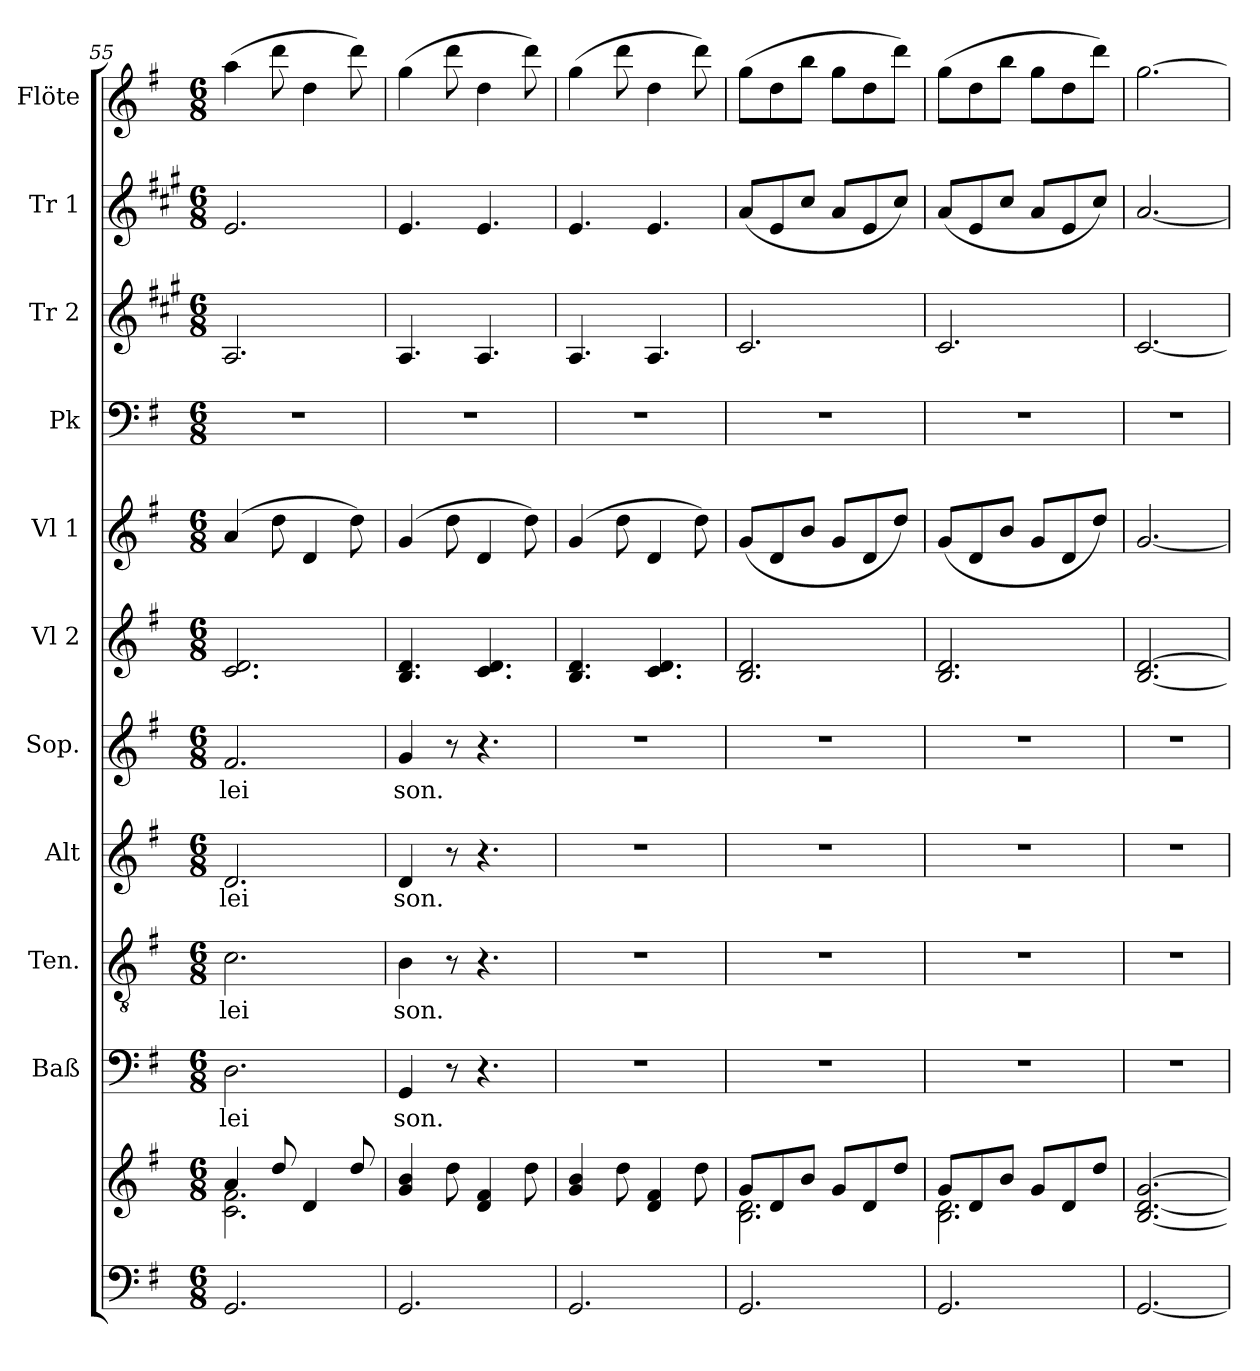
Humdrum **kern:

**kern	**kern	**kern	**text	**kern	**text	**kern	**text	**kern	**text	**kern	**kern	**kern	**kern	**kern	**kern
*part11	*part11	*part10	*part10	*part9	*part9	*part8	*part8	*part7	*part7	*part6	*part5	*part4	*part3	*part2	*part1
*staff12	*staff11	*staff10	*staff10	*staff9	*staff9	*staff8	*staff8	*staff7	*staff7	*staff6	*staff5	*staff4	*staff3	*staff2	*staff1
*	*	*I"Baß	*	*I"Ten.	*	*I"Alt	*	*I"Sop.	*	*I"Vl 2	*I"Vl 1	*I"Pk	*I"Tr 2	*I"Tr 1	*I"Flöte
*	*	*	*	*	*	*	*	*	*	*	*	*	*	*	*I'Fl
*clefF4	*clefG2	*clefF4	*	*clefGv2	*	*clefG2	*	*clefG2	*	*clefG2	*clefG2	*clefF4	*clefG2	*clefG2	*clefG2
*	*	*	*	*	*	*	*	*	*	*	*	*	*ITrd1c2	*ITrd1c2	*
*k[f#]	*k[f#]	*k[f#]	*	*k[f#]	*	*k[f#]	*	*k[f#]	*	*k[f#]	*k[f#]	*k[f#]	*k[f#]	*k[f#]	*k[f#]
*G:	*G:	*G:	*	*G:	*	*G:	*	*G:	*	*G:	*G:	*G:	*G:	*G:	*G:
*M6/8	*M6/8	*M6/8	*	*M6/8	*	*M6/8	*	*M6/8	*	*M6/8	*M6/8	*M6/8	*M6/8	*M6/8	*M6/8
=55	=55	=55	=55	=55	=55	=55	=55	=55	=55	=55	=55	=55	=55	=55	=55
*	*^	*	*	*	*	*	*	*	*	*	*	*	*	*	*
!	!	!	!	!LO:LY:b	!	!LO:LY:b	!	!LO:LY:b	!	!LO:LY:b	!	!	!	!	!	!
2.GG/	4a/	2.c\ 2.f#\	2.D\	-lei	2.c\	-lei	2.d/	-lei	2.f#/	-lei	2.c/ 2.d/	(4a/	2.r	2.G/	2.d/	(>4aa\
.	8dd/	.	.	.	.	.	.	.	.	.	.	8dd\	.	.	.	8ddd\
.	4d/	.	.	.	.	.	.	.	.	.	.	4d/	.	.	.	4dd\
.	8dd/	.	.	.	.	.	.	.	.	.	.	8dd\)	.	.	.	8ddd\)
*	*v	*v	*	*	*	*	*	*	*	*	*	*	*	*	*	*
!!LO:PB:g=z
=56	=56	=56	=56	=56	=56	=56	=56	=56	=56	=56	=56	=56	=56	=56	=56
!	!	!	!LO:LY:b	!	!LO:LY:b	!	!LO:LY:b	!	!LO:LY:b	!	!	!	!	!	!
2.GG/	4g/ 4b/	4GG/	son.	4B\	son.	4d/	son.	4g/	son.	4.B/ 4.d/	(4g/	2.r	4.G/	4.d/	(>4gg\
.	8dd\	8r	.	8r	.	8r	.	8r	.	.	8dd\	.	.	.	8ddd\
.	4d/ 4f#/	4.r	.	4.r	.	4.r	.	4.r	.	4.c/ 4.d/	4d/	.	4.G/	4.d/	4dd\
.	8dd\	.	.	.	.	.	.	.	.	.	8dd\)	.	.	.	8ddd\)
=57	=57	=57	=57	=57	=57	=57	=57	=57	=57	=57	=57	=57	=57	=57	=57
2.GG/	4g/ 4b/	2.r	.	2.r	.	2.r	.	2.r	.	4.B/ 4.d/	(4g/	2.r	4.G/	4.d/	(>4gg\
.	8dd\	.	.	.	.	.	.	.	.	.	8dd\	.	.	.	8ddd\
.	4d/ 4f#/	.	.	.	.	.	.	.	.	4.c/ 4.d/	4d/	.	4.G/	4.d/	4dd\
.	8dd\	.	.	.	.	.	.	.	.	.	8dd\)	.	.	.	8ddd\)
=58	=58	=58	=58	=58	=58	=58	=58	=58	=58	=58	=58	=58	=58	=58	=58
*	*^	*	*	*	*	*	*	*	*	*	*	*	*	*	*
2.GG/	8g/L	2.B\ 2.d\	2.r	.	2.r	.	2.r	.	2.r	.	2.B/ 2.d/	(<8g/L	2.r	2.B/	(<8g/L	(>8gg\L
.	8d/	.	.	.	.	.	.	.	.	.	.	8d/	.	.	8d/	8dd\
.	8b/J	.	.	.	.	.	.	.	.	.	.	8b/J	.	.	8b/J	8bb\J
.	8g/L	.	.	.	.	.	.	.	.	.	.	8g/L	.	.	8g/L	8gg\L
.	8d/	.	.	.	.	.	.	.	.	.	.	8d/	.	.	8d/	8dd\
.	8dd/J	.	.	.	.	.	.	.	.	.	.	8dd/J)	.	.	8b/J)	8ddd\J)
=59	=59	=59	=59	=59	=59	=59	=59	=59	=59	=59	=59	=59	=59	=59	=59	=59
2.GG/	8g/L	2.B\ 2.d\	2.r	.	2.r	.	2.r	.	2.r	.	2.B/ 2.d/	(<8g/L	2.r	2.B/	(<8g/L	(>8gg\L
.	8d/	.	.	.	.	.	.	.	.	.	.	8d/	.	.	8d/	8dd\
.	8b/J	.	.	.	.	.	.	.	.	.	.	8b/J	.	.	8b/J	8bb\J
.	8g/L	.	.	.	.	.	.	.	.	.	.	8g/L	.	.	8g/L	8gg\L
.	8d/	.	.	.	.	.	.	.	.	.	.	8d/	.	.	8d/	8dd\
.	8dd/J	.	.	.	.	.	.	.	.	.	.	8dd/J)	.	.	8b/J)	8ddd\J)
*	*v	*v	*	*	*	*	*	*	*	*	*	*	*	*	*	*
=60	=60	=60	=60	=60	=60	=60	=60	=60	=60	=60	=60	=60	=60	=60	=60
[2.GG/	[2.B/ [2.d/ [2.g/	2.r	.	2.r	.	2.r	.	2.r	.	[2.B/ [2.d/	[2.g/	2.r	[2.B/	[2.g/	[2.gg\
=	=	=	=	=	=	=	=	=	=	=	=	=	=	=	=
*-	*-	*-	*-	*-	*-	*-	*-	*-	*-	*-	*-	*-	*-	*-	*-
